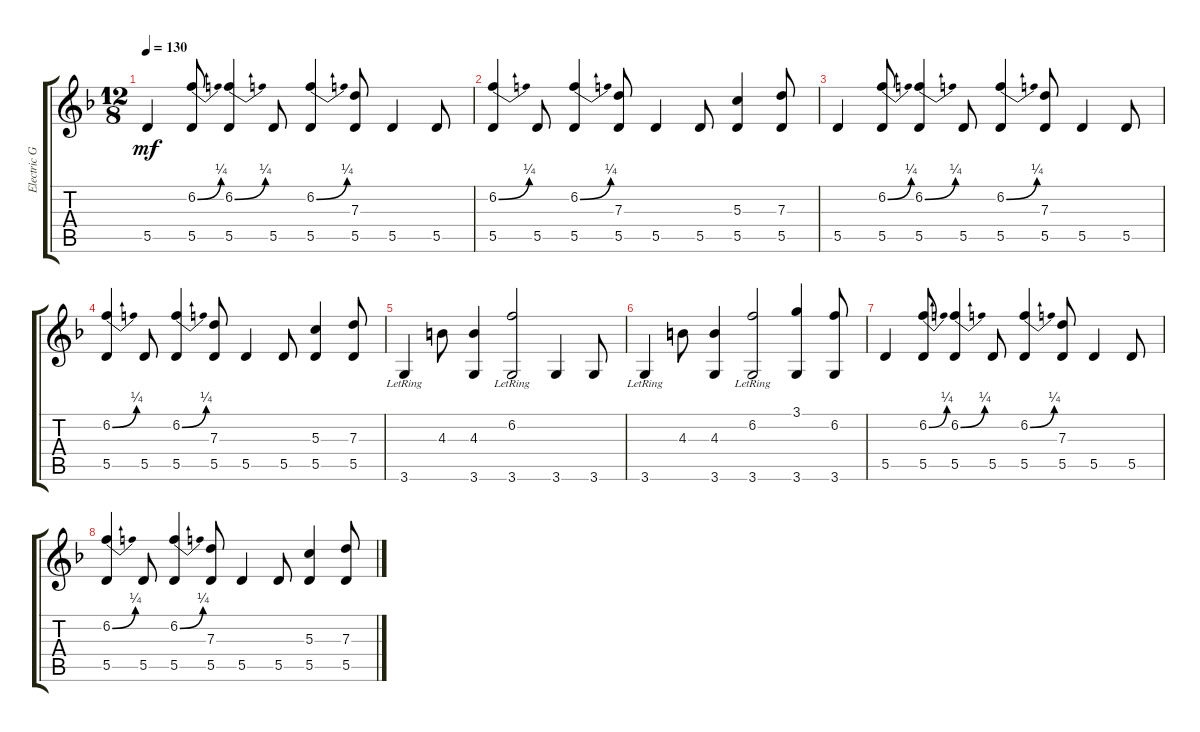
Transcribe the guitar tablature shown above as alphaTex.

\track ("Electric Guitar" "Electric G") {instrument electricguitarclean}
\staff {score tabs}
\tuning (E4 B3 G3 D3 A2 E2) {hide}
\ts (12 8)
\tempo 130
\clef g2
\ks dminor
5.5.4{dy mf instrument electricguitarclean} (6.2{be (bend 0 0 60 1)} 5.5).8 (6.2{be (bend 0 0 60 1)} 5.5).4 5.5.8 (6.2{be (bend 0 0 60 1)} 5.5).4 (7.3 5.5).8 5.5.4 5.5.8 |
(6.2{be (bend 0 0 60 1)} 5.5).4 5.5.8 (6.2{be (bend 0 0 60 1)} 5.5).4 (7.3 5.5).8 5.5.4 5.5.8 (5.3 5.5).4 (7.3 5.5).8 |
5.5.4 (6.2{be (bend 0 0 60 1)} 5.5).8 (6.2{be (bend 0 0 60 1)} 5.5).4 5.5.8 (6.2{be (bend 0 0 60 1)} 5.5).4 (7.3 5.5).8 5.5.4 5.5.8 |
(6.2{be (bend 0 0 60 1)} 5.5).4 5.5.8 (6.2{be (bend 0 0 60 1)} 5.5).4 (7.3 5.5).8 5.5.4 5.5.8 (5.3 5.5).4 (7.3 5.5).8 |
3.6{lr}.4 4.3.8 (4.3 3.6).4 (6.2{lr} 3.6).2 3.6.4 3.6.8 |
3.6{lr}.4 4.3.8 (4.3 3.6).4 (6.2{lr} 3.6).2 (3.1 3.6).4 (6.2 3.6).8 |
5.5.4 (6.2{be (bend 0 0 60 1)} 5.5).8 (6.2{be (bend 0 0 60 1)} 5.5).4 5.5.8 (6.2{be (bend 0 0 60 1)} 5.5).4 (7.3 5.5).8 5.5.4 5.5.8 |
(6.2{be (bend 0 0 60 1)} 5.5).4 5.5.8 (6.2{be (bend 0 0 60 1)} 5.5).4 (7.3 5.5).8 5.5.4 5.5.8 (5.3 5.5).4 (7.3 5.5).8
